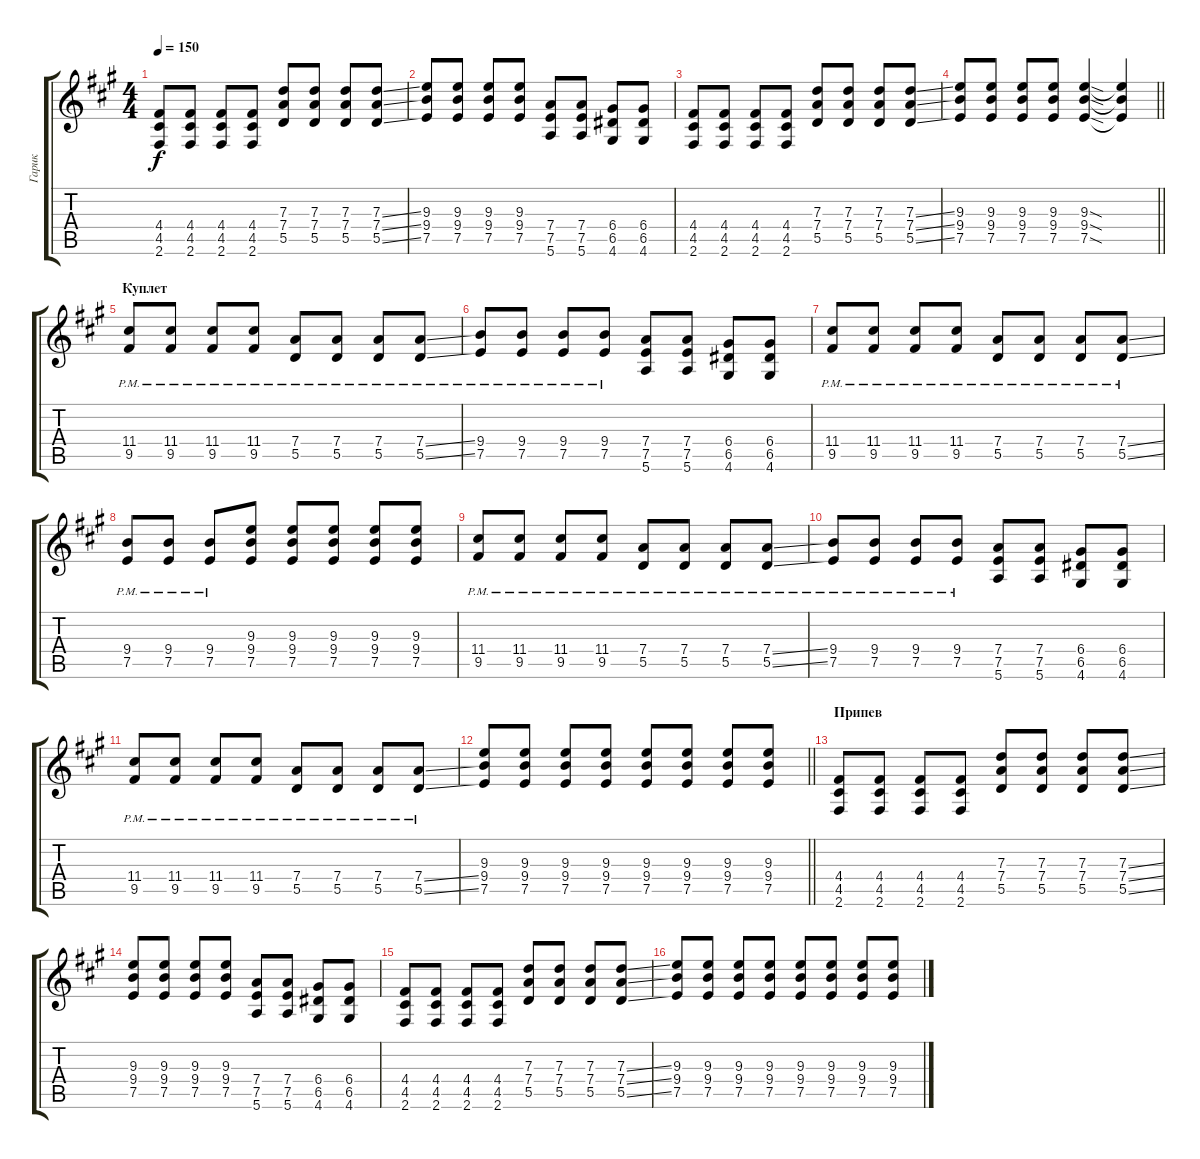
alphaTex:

\track ("Гарик" "Гарик") {instrument distortionguitar}
\staff {score tabs}
\tuning (E4 B3 G3 D3 A2 E2) {hide}
\ts (4 4)
\tempo 150
\clef g2
\ks f#minor
(4.4 4.5 2.6).8{dy f} (4.4 4.5 2.6).8 (4.4 4.5 2.6).8 (4.4 4.5 2.6).8 (7.3 7.4 5.5).8 (7.3 7.4 5.5).8 (7.3 7.4 5.5).8 (7.3{ss} 7.4{ss} 5.5{ss}).8 |
(9.3 9.4 7.5).8 (9.3 9.4 7.5).8 (9.3 9.4 7.5).8 (9.3 9.4 7.5).8 (7.4 7.5 5.6).8 (7.4 7.5 5.6).8 (6.4 6.5 4.6).8 (6.4 6.5 4.6).8 |
(4.4 4.5 2.6).8 (4.4 4.5 2.6).8 (4.4 4.5 2.6).8 (4.4 4.5 2.6).8 (7.3 7.4 5.5).8 (7.3 7.4 5.5).8 (7.3 7.4 5.5).8 (7.3{ss} 7.4{ss} 5.5{ss}).8 |
\barLineRight lightlight
(9.3 9.4 7.5).8 (9.3 9.4 7.5).8 (9.3 9.4 7.5).8 (9.3 9.4 7.5).8 (9.3{sod} 9.4{sod} 7.5{sod}).4 (9.3{t} 9.4{t} 7.5{t}).4 |
\section ("" "Куплет")
(11.4{pm} 9.5{pm}).8 (11.4{pm} 9.5{pm}).8 (11.4{pm} 9.5{pm}).8 (11.4{pm} 9.5{pm}).8 (7.4{pm} 5.5{pm}).8 (7.4{pm} 5.5{pm}).8 (7.4{pm} 5.5{pm}).8 (7.4{ss pm} 5.5{ss pm}).8 |
(9.4{pm} 7.5{pm}).8 (9.4{pm} 7.5{pm}).8 (9.4{pm} 7.5{pm}).8 (9.4{pm} 7.5{pm}).8 (7.4 7.5 5.6).8 (7.4 7.5 5.6).8 (6.4 6.5 4.6).8 (6.4 6.5 4.6).8 |
(11.4{pm} 9.5{pm}).8 (11.4{pm} 9.5{pm}).8 (11.4{pm} 9.5{pm}).8 (11.4{pm} 9.5{pm}).8 (7.4{pm} 5.5{pm}).8 (7.4{pm} 5.5{pm}).8 (7.4{pm} 5.5{pm}).8 (7.4{ss pm} 5.5{ss pm}).8 |
(9.4{pm} 7.5{pm}).8 (9.4{pm} 7.5{pm}).8 (9.4{pm} 7.5{pm}).8 (9.3 9.4 7.5).8 (9.3 9.4 7.5).8 (9.3 9.4 7.5).8 (9.3 9.4 7.5).8 (9.3 9.4 7.5).8 |
(11.4{pm} 9.5{pm}).8 (11.4{pm} 9.5{pm}).8 (11.4{pm} 9.5{pm}).8 (11.4{pm} 9.5{pm}).8 (7.4{pm} 5.5{pm}).8 (7.4{pm} 5.5{pm}).8 (7.4{pm} 5.5{pm}).8 (7.4{ss pm} 5.5{ss pm}).8 |
(9.4{pm} 7.5{pm}).8 (9.4{pm} 7.5{pm}).8 (9.4{pm} 7.5{pm}).8 (9.4{pm} 7.5{pm}).8 (7.4 7.5 5.6).8 (7.4 7.5 5.6).8 (6.4 6.5 4.6).8 (6.4 6.5 4.6).8 |
(11.4{pm} 9.5{pm}).8 (11.4{pm} 9.5{pm}).8 (11.4{pm} 9.5{pm}).8 (11.4{pm} 9.5{pm}).8 (7.4{pm} 5.5{pm}).8 (7.4{pm} 5.5{pm}).8 (7.4{pm} 5.5{pm}).8 (7.4{ss pm} 5.5{ss pm}).8 |
\barLineRight lightlight
(9.3 9.4 7.5).8 (9.3 9.4 7.5).8 (9.3 9.4 7.5).8 (9.3 9.4 7.5).8 (9.3 9.4 7.5).8 (9.3 9.4 7.5).8 (9.3 9.4 7.5).8 (9.3 9.4 7.5).8 |
\section ("" "Припев")
(4.4 4.5 2.6).8 (4.4 4.5 2.6).8 (4.4 4.5 2.6).8 (4.4 4.5 2.6).8 (7.3 7.4 5.5).8 (7.3 7.4 5.5).8 (7.3 7.4 5.5).8 (7.3{ss} 7.4{ss} 5.5{ss}).8 |
(9.3 9.4 7.5).8 (9.3 9.4 7.5).8 (9.3 9.4 7.5).8 (9.3 9.4 7.5).8 (7.4 7.5 5.6).8 (7.4 7.5 5.6).8 (6.4 6.5 4.6).8 (6.4 6.5 4.6).8 |
(4.4 4.5 2.6).8 (4.4 4.5 2.6).8 (4.4 4.5 2.6).8 (4.4 4.5 2.6).8 (7.3 7.4 5.5).8 (7.3 7.4 5.5).8 (7.3 7.4 5.5).8 (7.3{ss} 7.4{ss} 5.5{ss}).8 |
(9.3 9.4 7.5).8 (9.3 9.4 7.5).8 (9.3 9.4 7.5).8 (9.3 9.4 7.5).8 (9.3 9.4 7.5).8 (9.3 9.4 7.5).8 (9.3 9.4 7.5).8 (9.3 9.4 7.5).8
